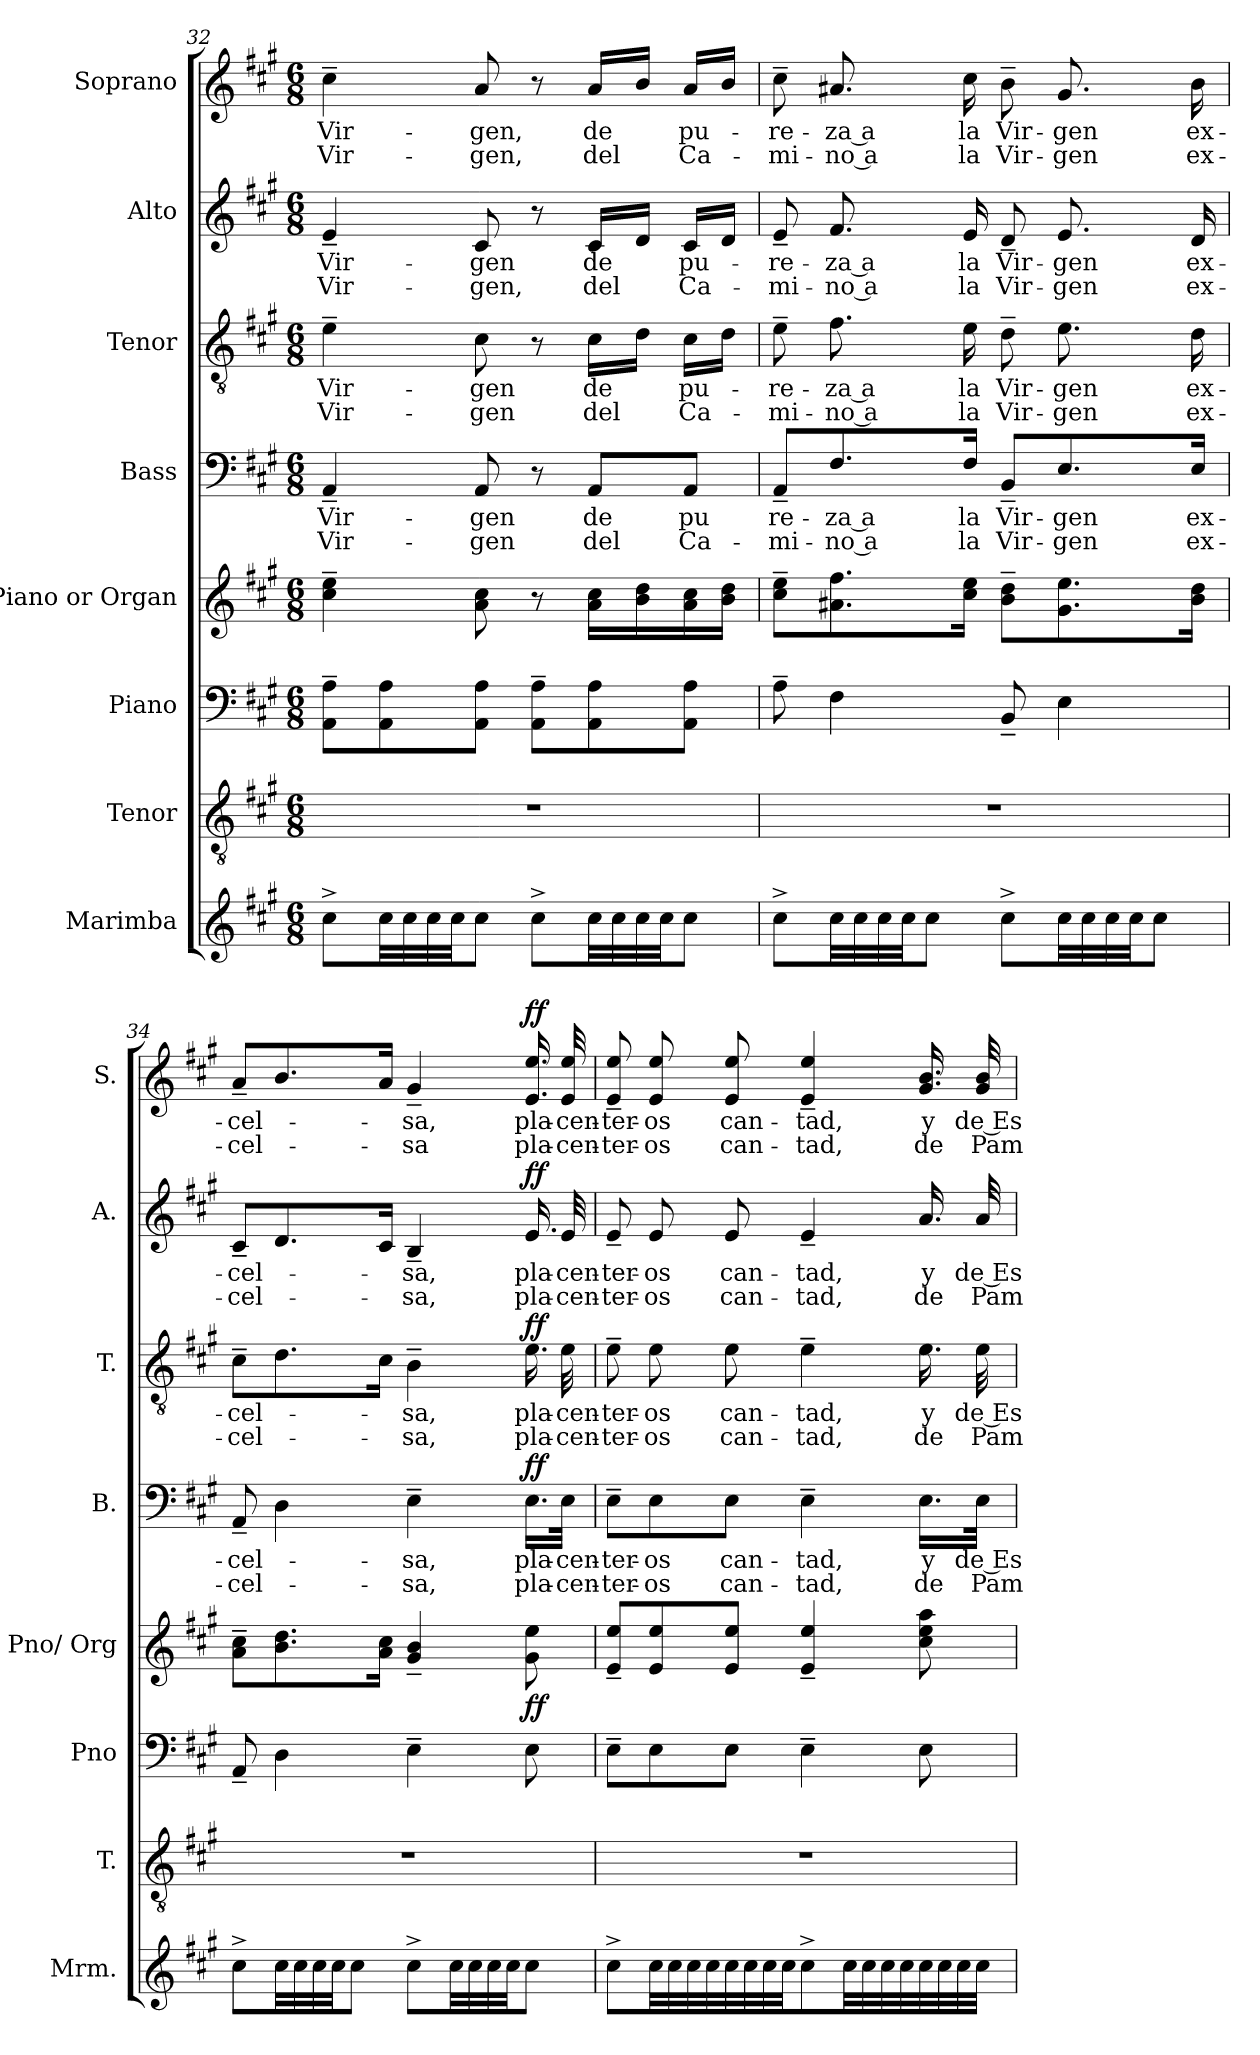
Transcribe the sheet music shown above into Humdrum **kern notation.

**kern	**kern	**kern	**kern	**dynam	**kern	**text	**text	**dynam	**kern	**text	**text	**dynam	**kern	**text	**text	**dynam	**kern	**text	**text	**dynam
*part8	*part7	*part6	*part5	*part5	*part4	*part4	*part4	*part4	*part3	*part3	*part3	*part3	*part2	*part2	*part2	*part2	*part1	*part1	*part1	*part1
*staff8	*staff7	*staff6	*staff5	*staff5	*staff4	*staff4	*staff4	*staff4	*staff3	*staff3	*staff3	*staff3	*staff2	*staff2	*staff2	*staff2	*staff1	*staff1	*staff1	*staff1
*I"Marimba	*I"Tenor	*I"Piano	*I"Piano or Organ	*	*I"Bass	*	*	*	*I"Tenor	*	*	*	*I"Alto	*	*	*	*I"Soprano	*	*	*
*I'Mrm.	*I'T.	*I'Pno	*I'Pno/ Org	*	*I'B.	*	*	*	*I'T.	*	*	*	*I'A.	*	*	*	*I'S.	*	*	*
!!LO:LB:g=z
*clefG2	*clefGv2	*clefF4	*clefG2	*	*clefF4	*	*	*	*clefGv2	*	*	*	*clefG2	*	*	*	*clefG2	*	*	*
*k[f#c#g#]	*k[f#c#g#]	*k[f#c#g#]	*k[f#c#g#]	*	*k[f#c#g#]	*	*	*	*k[f#c#g#]	*	*	*	*k[f#c#g#]	*	*	*	*k[f#c#g#]	*	*	*
*M6/8	*M6/8	*M6/8	*M6/8	*	*M6/8	*	*	*	*M6/8	*	*	*	*M6/8	*	*	*	*M6/8	*	*	*
=32	=32	=32	=32	=32	=32	=32	=32	=32	=32	=32	=32	=32	=32	=32	=32	=32	=32	=32	=32	=32
!	!	!	!	!	!	!LO:LY:b	!LO:LY:b	!	!	!LO:LY:b	!LO:LY:b	!	!	!LO:LY:b	!LO:LY:b	!	!	!LO:LY:b	!LO:LY:b	!
8cc#^\L	2.r	8AA\~ 8A\~L	4cc#\~ 4ee\~	.	4AA~/	Vir-	Vir-	.	4e~\	Vir-	Vir-	.	4e~/	Vir-	Vir-	.	4cc#~\	Vir-	Vir-	.
*tremolo	*	*	*	*	*	*	*	*	*	*	*	*	*	*	*	*	*	*	*	*
32cc#\	.	8AA\ 8A\	.	.	.	.	.	.	.	.	.	.	.	.	.	.	.	.	.	.
32cc#\	.	.	.	.	.	.	.	.	.	.	.	.	.	.	.	.	.	.	.	.
32cc#\	.	.	.	.	.	.	.	.	.	.	.	.	.	.	.	.	.	.	.	.
32cc#\	.	.	.	.	.	.	.	.	.	.	.	.	.	.	.	.	.	.	.	.
*Xtremolo	*	*	*	*	*	*	*	*	*	*	*	*	*	*	*	*	*	*	*	*
!	!	!	!	!	!	!LO:LY:b	!LO:LY:b	!	!	!LO:LY:b	!LO:LY:b	!	!	!LO:LY:b	!LO:LY:b	!	!	!LO:LY:b	!LO:LY:b	!
8cc#\J	.	8AA\ 8A\J	8a\ 8cc#\	.	8AA/	-gen	-gen	.	8c#\	-gen	-gen	.	8c#/	-gen	-gen,	.	8a/	-gen,	-gen,	.
8cc#^\L	.	8AA\~ 8A\~L	8r	.	8r	.	.	.	8r	.	.	.	8r	.	.	.	8r	.	.	.
!	!	!	!	!	!	!LO:LY:b	!LO:LY:b	!	!	!LO:LY:b	!LO:LY:b	!	!	!LO:LY:b	!LO:LY:b	!	!	!LO:LY:b	!LO:LY:b	!
*tremolo	*	*	*	*	*	*	*	*	*	*	*	*	*	*	*	*	*	*	*	*
32cc#\	.	8AA\ 8A\	16a\ 16cc#\LL	.	8AA/L	de	del	.	16c#\LL	de	del	.	16c#/LL	de	del	.	16a/LL	de	del	.
32cc#\	.	.	.	.	.	.	.	.	.	.	.	.	.	.	.	.	.	.	.	.
32cc#\	.	.	16b\ 16dd\	.	.	.	.	.	16d\JJ	.	.	.	16d/JJ	.	.	.	16b/JJ	.	.	.
32cc#\	.	.	.	.	.	.	.	.	.	.	.	.	.	.	.	.	.	.	.	.
*Xtremolo	*	*	*	*	*	*	*	*	*	*	*	*	*	*	*	*	*	*	*	*
!	!	!	!	!	!	!LO:LY:b	!LO:LY:b	!	!	!LO:LY:b	!LO:LY:b	!	!	!LO:LY:b	!LO:LY:b	!	!	!LO:LY:b	!LO:LY:b	!
8cc#\J	.	8AA\ 8A\J	16a\ 16cc#\	.	8AA/J	pu	Ca-	.	16c#\LL	pu-	Ca-	.	16c#/LL	pu-	Ca-	.	16a/LL	pu-	Ca-	.
.	.	.	16b\ 16dd\JJ	.	.	.	.	.	16d\JJ	.	.	.	16d/JJ	.	.	.	16b/JJ	.	.	.
=33	=33	=33	=33	=33	=33	=33	=33	=33	=33	=33	=33	=33	=33	=33	=33	=33	=33	=33	=33	=33
!	!	!	!	!	!	!LO:LY:b	!LO:LY:b	!	!	!LO:LY:b	!LO:LY:b	!	!	!LO:LY:b	!LO:LY:b	!	!	!LO:LY:b	!LO:LY:b	!
8cc#^\L	2.r	8A~\	8cc#\~ 8ee\~L	.	8AA~/L	re-	-mi-	.	8e~\	-re-	-mi-	.	8e~/	-re-	-mi-	.	8cc#~\	-re-	-mi-	.
!	!	!	!	!	!	!LO:LY:b	!LO:LY:b	!	!	!LO:LY:b	!LO:LY:b	!	!	!LO:LY:b	!LO:LY:b	!	!	!LO:LY:b	!LO:LY:b	!
*tremolo	*	*	*	*	*	*	*	*	*	*	*	*	*	*	*	*	*	*	*	*
32cc#\	.	4F#\	8.a#X\ 8.ff#\	.	8.F#/	-za a	-no a	.	8.f#\	-za a	-no a	.	8.f#/	-za a	-no a	.	8.a#X/	-za a	-no a	.
32cc#\	.	.	.	.	.	.	.	.	.	.	.	.	.	.	.	.	.	.	.	.
32cc#\	.	.	.	.	.	.	.	.	.	.	.	.	.	.	.	.	.	.	.	.
32cc#\	.	.	.	.	.	.	.	.	.	.	.	.	.	.	.	.	.	.	.	.
*Xtremolo	*	*	*	*	*	*	*	*	*	*	*	*	*	*	*	*	*	*	*	*
8cc#\J	.	.	.	.	.	.	.	.	.	.	.	.	.	.	.	.	.	.	.	.
!	!	!	!	!	!	!LO:LY:b	!LO:LY:b	!	!	!LO:LY:b	!LO:LY:b	!	!	!LO:LY:b	!LO:LY:b	!	!	!LO:LY:b	!LO:LY:b	!
.	.	.	16cc#\ 16ee\Jk	.	16F#/Jk	la	la	.	16e\	la	la	.	16e/	la	la	.	16cc#\	la	la	.
!	!	!	!	!	!	!LO:LY:b	!LO:LY:b	!	!	!LO:LY:b	!LO:LY:b	!	!	!LO:LY:b	!LO:LY:b	!	!	!LO:LY:b	!LO:LY:b	!
8cc#^\L	.	8BB~/	8b\~ 8dd\~L	.	8BB~/L	Vir-	Vir-	.	8d~\	Vir-	Vir-	.	8d~/	Vir-	Vir-	.	8b~\	Vir-	Vir-	.
!	!	!	!	!	!	!LO:LY:b	!LO:LY:b	!	!	!LO:LY:b	!LO:LY:b	!	!	!LO:LY:b	!LO:LY:b	!	!	!LO:LY:b	!LO:LY:b	!
*tremolo	*	*	*	*	*	*	*	*	*	*	*	*	*	*	*	*	*	*	*	*
32cc#\	.	4E\	8.g#\ 8.ee\	.	8.E/	-gen	-gen	.	8.e\	-gen	-gen	.	8.e/	-gen	-gen	.	8.g#/	-gen	-gen	.
32cc#\	.	.	.	.	.	.	.	.	.	.	.	.	.	.	.	.	.	.	.	.
32cc#\	.	.	.	.	.	.	.	.	.	.	.	.	.	.	.	.	.	.	.	.
32cc#\	.	.	.	.	.	.	.	.	.	.	.	.	.	.	.	.	.	.	.	.
*Xtremolo	*	*	*	*	*	*	*	*	*	*	*	*	*	*	*	*	*	*	*	*
8cc#\J	.	.	.	.	.	.	.	.	.	.	.	.	.	.	.	.	.	.	.	.
!	!	!	!	!	!	!LO:LY:b	!LO:LY:b	!	!	!LO:LY:b	!LO:LY:b	!	!	!LO:LY:b	!LO:LY:b	!	!	!LO:LY:b	!LO:LY:b	!
.	.	.	16b\ 16dd\Jk	.	16E/Jk	ex-	ex-	.	16d\	ex-	ex-	.	16d/	ex-	ex-	.	16b\	ex-	ex-	.
=34	=34	=34	=34	=34	=34	=34	=34	=34	=34	=34	=34	=34	=34	=34	=34	=34	=34	=34	=34	=34
!	!	!	!	!	!	!LO:LY:b	!LO:LY:b	!	!	!LO:LY:b	!LO:LY:b	!	!	!LO:LY:b	!LO:LY:b	!	!	!LO:LY:b	!LO:LY:b	!
8cc#^\L	2.r	8AA~/	8a\~ 8cc#\~L	.	8AA~/	-cel-	-cel-	.	8c#~\L	-cel-	-cel-	.	8c#~/L	-cel-	-cel-	.	8a~/L	-cel-	-cel-	.
*tremolo	*	*	*	*	*	*	*	*	*	*	*	*	*	*	*	*	*	*	*	*
32cc#\	.	4D\	8.b\ 8.dd\	.	4D\	.	.	.	8.d\	.	.	.	8.d/	.	.	.	8.b/	.	.	.
32cc#\	.	.	.	.	.	.	.	.	.	.	.	.	.	.	.	.	.	.	.	.
32cc#\	.	.	.	.	.	.	.	.	.	.	.	.	.	.	.	.	.	.	.	.
32cc#\	.	.	.	.	.	.	.	.	.	.	.	.	.	.	.	.	.	.	.	.
*Xtremolo	*	*	*	*	*	*	*	*	*	*	*	*	*	*	*	*	*	*	*	*
8cc#\J	.	.	.	.	.	.	.	.	.	.	.	.	.	.	.	.	.	.	.	.
.	.	.	16a\ 16cc#\Jk	.	.	.	.	.	16c#\Jk	.	.	.	16c#/Jk	.	.	.	16a/Jk	.	.	.
!	!	!	!	!	!	!LO:LY:b	!LO:LY:b	!	!	!LO:LY:b	!LO:LY:b	!	!	!LO:LY:b	!LO:LY:b	!	!	!LO:LY:b	!LO:LY:b	!
8cc#^\L	.	4E~\	4g#/~ 4b/~	.	4E~\	sa,	sa,	.	4B~\	sa,	sa,	.	4B~/	sa,	sa,	.	4g#~/	sa,	sa	.
*tremolo	*	*	*	*	*	*	*	*	*	*	*	*	*	*	*	*	*	*	*	*
32cc#\	.	.	.	.	.	.	.	.	.	.	.	.	.	.	.	.	.	.	.	.
32cc#\	.	.	.	.	.	.	.	.	.	.	.	.	.	.	.	.	.	.	.	.
32cc#\	.	.	.	.	.	.	.	.	.	.	.	.	.	.	.	.	.	.	.	.
32cc#\	.	.	.	.	.	.	.	.	.	.	.	.	.	.	.	.	.	.	.	.
*Xtremolo	*	*	*	*	*	*	*	*	*	*	*	*	*	*	*	*	*	*	*	*
!	!	!	!	!LO:DY:b	!	!LO:LY:b	!LO:LY:b	!LO:DY:b	!	!LO:LY:b	!LO:LY:b	!LO:DY:b	!	!LO:LY:b	!LO:LY:b	!LO:DY:b	!	!LO:LY:b	!LO:LY:b	!LO:DY:b
8cc#\J	.	8E\	8g#\ 8ee\	ff	16.E\LL	pla-	pla-	ff	16.e\	pla-	pla-	ff	16.e/	pla-	pla-	ff	16.e/ 16.ee/	pla-	pla-	ff
!	!	!	!	!	!	!LO:LY:b	!LO:LY:b	!	!	!LO:LY:b	!LO:LY:b	!	!	!LO:LY:b	!LO:LY:b	!	!	!LO:LY:b	!LO:LY:b	!
.	.	.	.	.	32E\JJk	-cen-	-cen-	.	32e\	-cen-	-cen-	.	32e/	-cen-	-cen-	.	32e/ 32ee/	-cen-	-cen-	.
!!LO:PB:g=z
=35	=35	=35	=35	=35	=35	=35	=35	=35	=35	=35	=35	=35	=35	=35	=35	=35	=35	=35	=35	=35
!	!	!	!	!	!	!LO:LY:b	!LO:LY:b	!	!	!LO:LY:b	!LO:LY:b	!	!	!LO:LY:b	!LO:LY:b	!	!	!LO:LY:b	!LO:LY:b	!
8cc#^\L	2.r	8E~\L	8e/~ 8ee/~L	.	8E~\L	-ter-	-ter-	.	8e~\	-ter-	-ter-	.	8e~/	-ter-	-ter-	.	8e/~ 8ee/~	-ter-	-ter-	.
!	!	!	!	!	!	!LO:LY:b	!LO:LY:b	!	!	!LO:LY:b	!LO:LY:b	!	!	!LO:LY:b	!LO:LY:b	!	!	!LO:LY:b	!LO:LY:b	!
*tremolo	*	*	*	*	*	*	*	*	*	*	*	*	*	*	*	*	*	*	*	*
32cc#\	.	8E\	8e/ 8ee/	.	8E\	-os	-os	.	8e\	-os	-os	.	8e/	-os	-os	.	8e/ 8ee/	-os	-os	.
32cc#\	.	.	.	.	.	.	.	.	.	.	.	.	.	.	.	.	.	.	.	.
32cc#\	.	.	.	.	.	.	.	.	.	.	.	.	.	.	.	.	.	.	.	.
32cc#\	.	.	.	.	.	.	.	.	.	.	.	.	.	.	.	.	.	.	.	.
!	!	!	!	!	!	!LO:LY:b	!LO:LY:b	!	!	!LO:LY:b	!LO:LY:b	!	!	!LO:LY:b	!LO:LY:b	!	!	!LO:LY:b	!LO:LY:b	!
32cc#\	.	8E\J	8e/ 8ee/J	.	8E\J	can-	can-	.	8e\	can-	can-	.	8e/	can-	can-	.	8e/ 8ee/	can-	can-	.
32cc#\	.	.	.	.	.	.	.	.	.	.	.	.	.	.	.	.	.	.	.	.
32cc#\	.	.	.	.	.	.	.	.	.	.	.	.	.	.	.	.	.	.	.	.
32cc#\JJJ	.	.	.	.	.	.	.	.	.	.	.	.	.	.	.	.	.	.	.	.
*Xtremolo	*	*	*	*	*	*	*	*	*	*	*	*	*	*	*	*	*	*	*	*
!	!	!	!	!	!	!LO:LY:b	!LO:LY:b	!	!	!LO:LY:b	!LO:LY:b	!	!	!LO:LY:b	!LO:LY:b	!	!	!LO:LY:b	!LO:LY:b	!
8cc#^\L	.	4E~\	4e/~ 4ee/~	.	4E~\	-tad,	-tad,	.	4e~\	-tad,	-tad,	.	4e~/	-tad,	-tad,	.	4e/~ 4ee/~	-tad,	-tad,	.
*tremolo	*	*	*	*	*	*	*	*	*	*	*	*	*	*	*	*	*	*	*	*
32cc#\	.	.	.	.	.	.	.	.	.	.	.	.	.	.	.	.	.	.	.	.
32cc#\	.	.	.	.	.	.	.	.	.	.	.	.	.	.	.	.	.	.	.	.
32cc#\	.	.	.	.	.	.	.	.	.	.	.	.	.	.	.	.	.	.	.	.
32cc#\	.	.	.	.	.	.	.	.	.	.	.	.	.	.	.	.	.	.	.	.
!	!	!	!	!	!	!LO:LY:b	!LO:LY:b	!	!	!LO:LY:b	!LO:LY:b	!	!	!LO:LY:b	!LO:LY:b	!	!	!LO:LY:b	!LO:LY:b	!
32cc#\	.	8E\	8cc#\ 8ee\ 8aa\	.	16.E\LL	y	de	.	16.e\	y	de	.	16.a/	y	de	.	16.g#/ 16.b/	y	de	.
32cc#\	.	.	.	.	.	.	.	.	.	.	.	.	.	.	.	.	.	.	.	.
32cc#\	.	.	.	.	.	.	.	.	.	.	.	.	.	.	.	.	.	.	.	.
!	!	!	!	!	!	!LO:LY:b	!LO:LY:b	!	!	!LO:LY:b	!LO:LY:b	!	!	!LO:LY:b	!LO:LY:b	!	!	!LO:LY:b	!LO:LY:b	!
32cc#\JJJ	.	.	.	.	32E\JJk	de Es-	Pam-	.	32e\	de Es-	Pam-	.	32a/	de Es-	Pam-	.	32g#/ 32b/	de Es-	Pam-	.
*Xtremolo	*	*	*	*	*	*	*	*	*	*	*	*	*	*	*	*	*	*	*	*
=	=	=	=	=	=	=	=	=	=	=	=	=	=	=	=	=	=	=	=	=
*-	*-	*-	*-	*-	*-	*-	*-	*-	*-	*-	*-	*-	*-	*-	*-	*-	*-	*-	*-	*-
